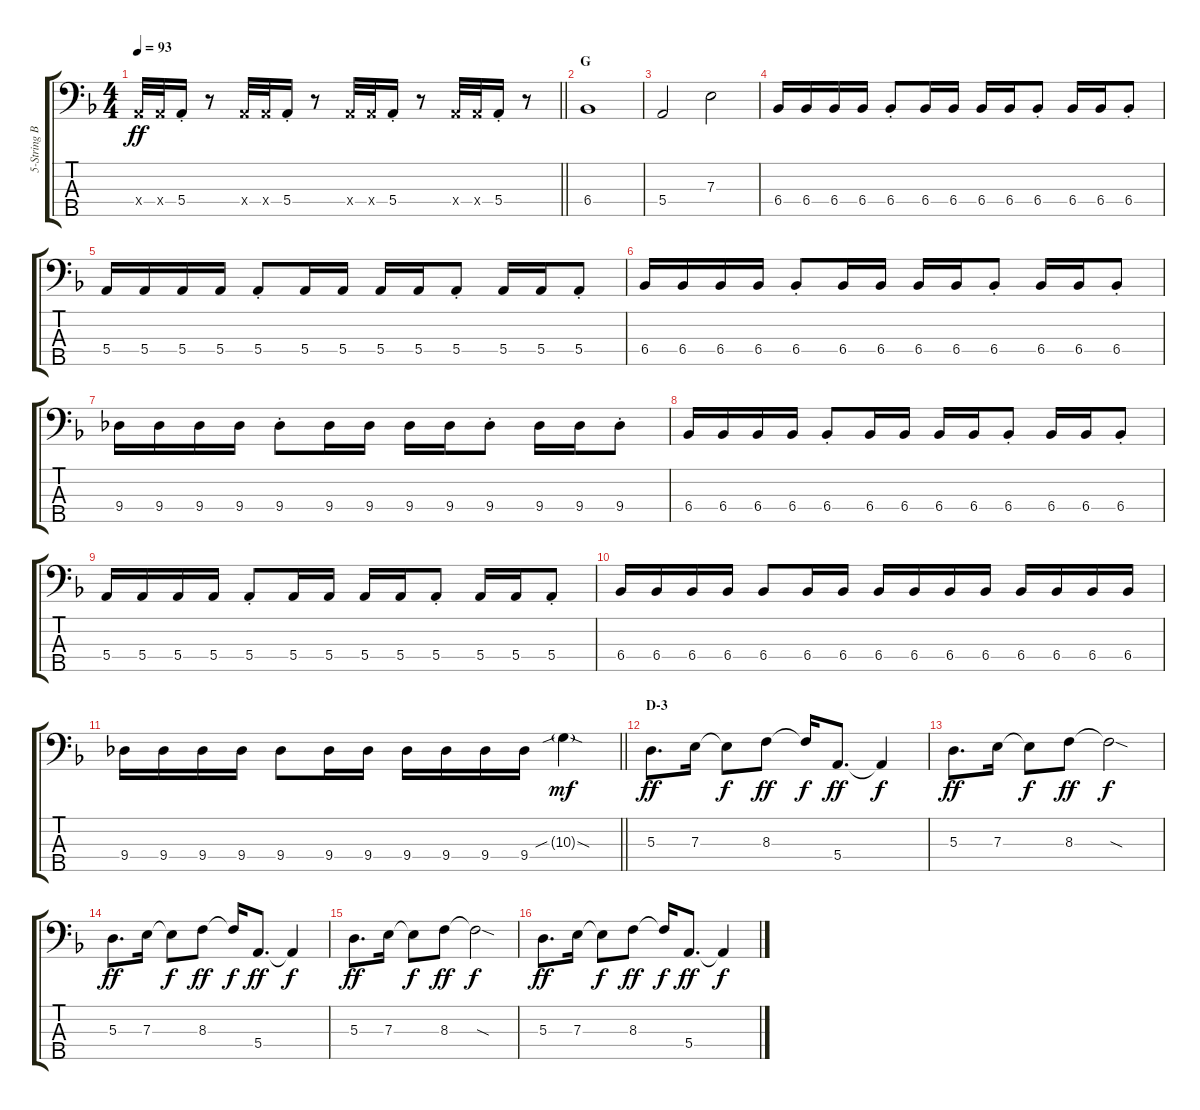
\track ("5-String Bass" "5-String B") {instrument electricbasspick}
\staff {score tabs}
\tuning (G2 D2 A1 E1 B0) {hide}
\ts (4 4)
\tempo 93
\clef f4
\barLineRight lightlight
\ks f
5.4{x}.32{dy ff} 5.4{x}.32 5.4{st}.16 r.8 5.4{x}.32 5.4{x}.32 5.4{st}.16 r.8 5.4{x}.32 5.4{x}.32 5.4{st}.16 r.8 5.4{x}.32 5.4{x}.32 5.4{st}.16 r.8 |
\section ("" "G")
6.4.1 |
5.4.2 7.3.2 |
6.4.16 6.4.16 6.4.16 6.4.16 6.4{st}.8 6.4.16 6.4.16 6.4.16 6.4.16 6.4{st}.8 6.4.16 6.4.16 6.4{st}.8 |
5.4.16 5.4.16 5.4.16 5.4.16 5.4{st}.8 5.4.16 5.4.16 5.4.16 5.4.16 5.4{st}.8 5.4.16 5.4.16 5.4{st}.8 |
6.4.16 6.4.16 6.4.16 6.4.16 6.4{st}.8 6.4.16 6.4.16 6.4.16 6.4.16 6.4{st}.8 6.4.16 6.4.16 6.4{st}.8 |
9.4.16 9.4.16 9.4.16 9.4.16 9.4{st}.8 9.4.16 9.4.16 9.4.16 9.4.16 9.4{st}.8 9.4.16 9.4.16 9.4{st}.8 |
6.4.16 6.4.16 6.4.16 6.4.16 6.4{st}.8 6.4.16 6.4.16 6.4.16 6.4.16 6.4{st}.8 6.4.16 6.4.16 6.4{st}.8 |
5.4.16 5.4.16 5.4.16 5.4.16 5.4{st}.8 5.4.16 5.4.16 5.4.16 5.4.16 5.4{st}.8 5.4.16 5.4.16 5.4{st}.8 |
6.4.16 6.4.16 6.4.16 6.4.16 6.4.8 6.4.16 6.4.16 6.4.16 6.4.16 6.4.16 6.4.16 6.4.16 6.4.16 6.4.16 6.4.16 |
\barLineRight lightlight
9.4.16 9.4.16 9.4.16 9.4.16 9.4.8 9.4.16 9.4.16 9.4.16 9.4.16 9.4.16 9.4.16 10.3{sib sod g}.4{dy mf} |
\section ("" "D-3")
5.3.8{d dy ff} 7.3.16 7.3{t}.8{dy f} 8.3.8{dy ff} 8.3{t}.16{dy f} 5.4.8{d dy ff} 5.4{t}.4{dy f} |
5.3.8{d dy ff} 7.3.16 7.3{t}.8{dy f} 8.3.8{dy ff} 8.3{sod t}.2{dy f} |
5.3.8{d dy ff} 7.3.16 7.3{t}.8{dy f} 8.3.8{dy ff} 8.3{t}.16{dy f} 5.4.8{d dy ff} 5.4{t}.4{dy f} |
5.3.8{d dy ff} 7.3.16 7.3{t}.8{dy f} 8.3.8{dy ff} 8.3{sod t}.2{dy f} |
5.3.8{d dy ff} 7.3.16 7.3{t}.8{dy f} 8.3.8{dy ff} 8.3{t}.16{dy f} 5.4.8{d dy ff} 5.4{t}.4{dy f}
